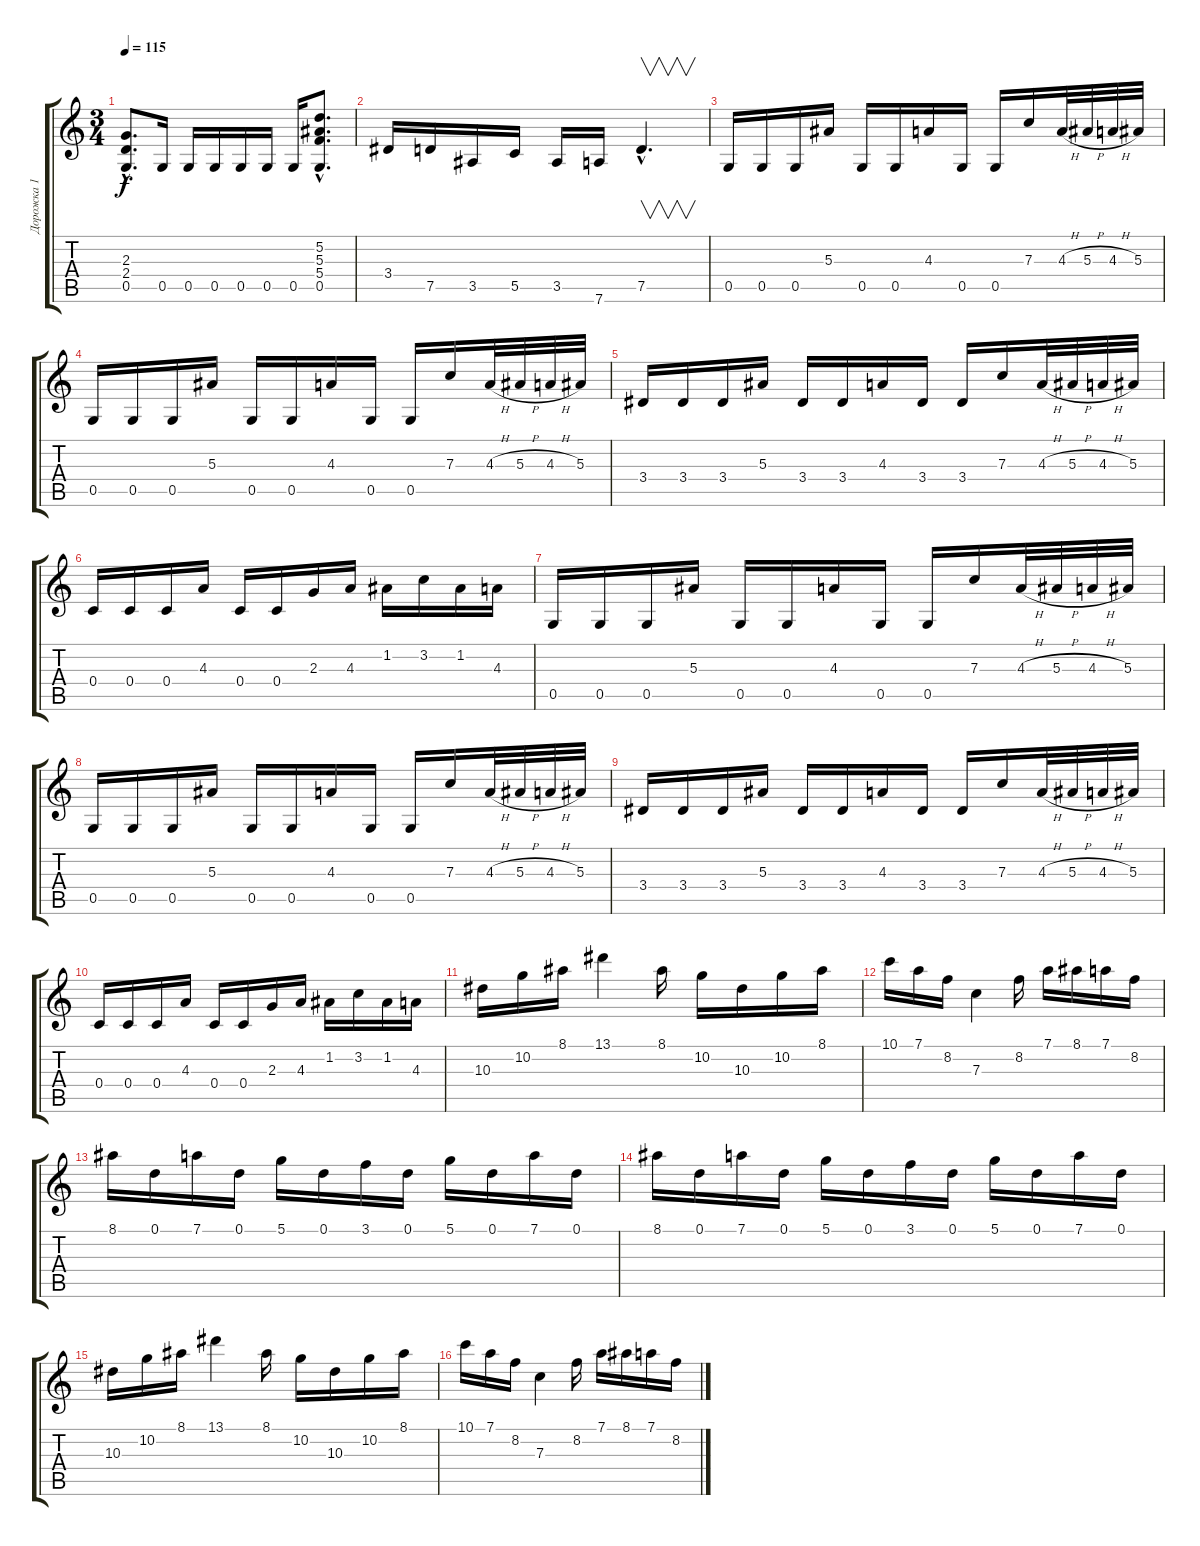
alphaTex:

\track ("Дорожка 1" "Дорожка 1") {instrument distortionguitar}
\staff {score tabs}
\tuning (D4 A3 F3 C3 G2 D2) {hide}
\ts (3 4)
\tempo 115
\clef g2
\ks c
(2.3{hac} 2.4{hac} 0.5{hac}).8{d dy f} 0.5.16 0.5.16 0.5.16 0.5.16 0.5.16 0.5.16 (5.2{hac} 5.3{hac} 5.4{hac} 0.5{hac}).8{d} |
3.4.16 7.5.16 3.5.16 5.5.16 3.5.16 7.6.16 7.5{hac}.4{v d} |
0.5.16 0.5.16 0.5.16 5.3.16 0.5.16 0.5.16 4.3.16 0.5.16 0.5.16 7.3.16 4.3{h}.32 5.3{h}.32 4.3{h}.32 5.3.32 |
0.5.16 0.5.16 0.5.16 5.3.16 0.5.16 0.5.16 4.3.16 0.5.16 0.5.16 7.3.16 4.3{h}.32 5.3{h}.32 4.3{h}.32 5.3.32 |
3.4.16 3.4.16 3.4.16 5.3.16 3.4.16 3.4.16 4.3.16 3.4.16 3.4.16 7.3.16 4.3{h}.32 5.3{h}.32 4.3{h}.32 5.3.32 |
0.4.16 0.4.16 0.4.16 4.3.16 0.4.16 0.4.16 2.3.16 4.3.16 1.2.16 3.2.16 1.2.16 4.3.16 |
0.5.16 0.5.16 0.5.16 5.3.16 0.5.16 0.5.16 4.3.16 0.5.16 0.5.16 7.3.16 4.3{h}.32 5.3{h}.32 4.3{h}.32 5.3.32 |
0.5.16 0.5.16 0.5.16 5.3.16 0.5.16 0.5.16 4.3.16 0.5.16 0.5.16 7.3.16 4.3{h}.32 5.3{h}.32 4.3{h}.32 5.3.32 |
3.4.16 3.4.16 3.4.16 5.3.16 3.4.16 3.4.16 4.3.16 3.4.16 3.4.16 7.3.16 4.3{h}.32 5.3{h}.32 4.3{h}.32 5.3.32 |
0.4.16 0.4.16 0.4.16 4.3.16 0.4.16 0.4.16 2.3.16 4.3.16 1.2.16 3.2.16 1.2.16 4.3.16 |
10.3.16 10.2.16 8.1.16 13.1.4 8.1.16 10.2.16 10.3.16 10.2.16 8.1.16 |
10.1.16 7.1.16 8.2.16 7.3.4 8.2.16 7.1.16 8.1.16 7.1.16 8.2.16 |
8.1.16 0.1.16 7.1.16 0.1.16 5.1.16 0.1.16 3.1.16 0.1.16 5.1.16 0.1.16 7.1.16 0.1.16 |
8.1.16 0.1.16 7.1.16 0.1.16 5.1.16 0.1.16 3.1.16 0.1.16 5.1.16 0.1.16 7.1.16 0.1.16 |
10.3.16 10.2.16 8.1.16 13.1.4 8.1.16 10.2.16 10.3.16 10.2.16 8.1.16 |
10.1.16 7.1.16 8.2.16 7.3.4 8.2.16 7.1.16 8.1.16 7.1.16 8.2.16
